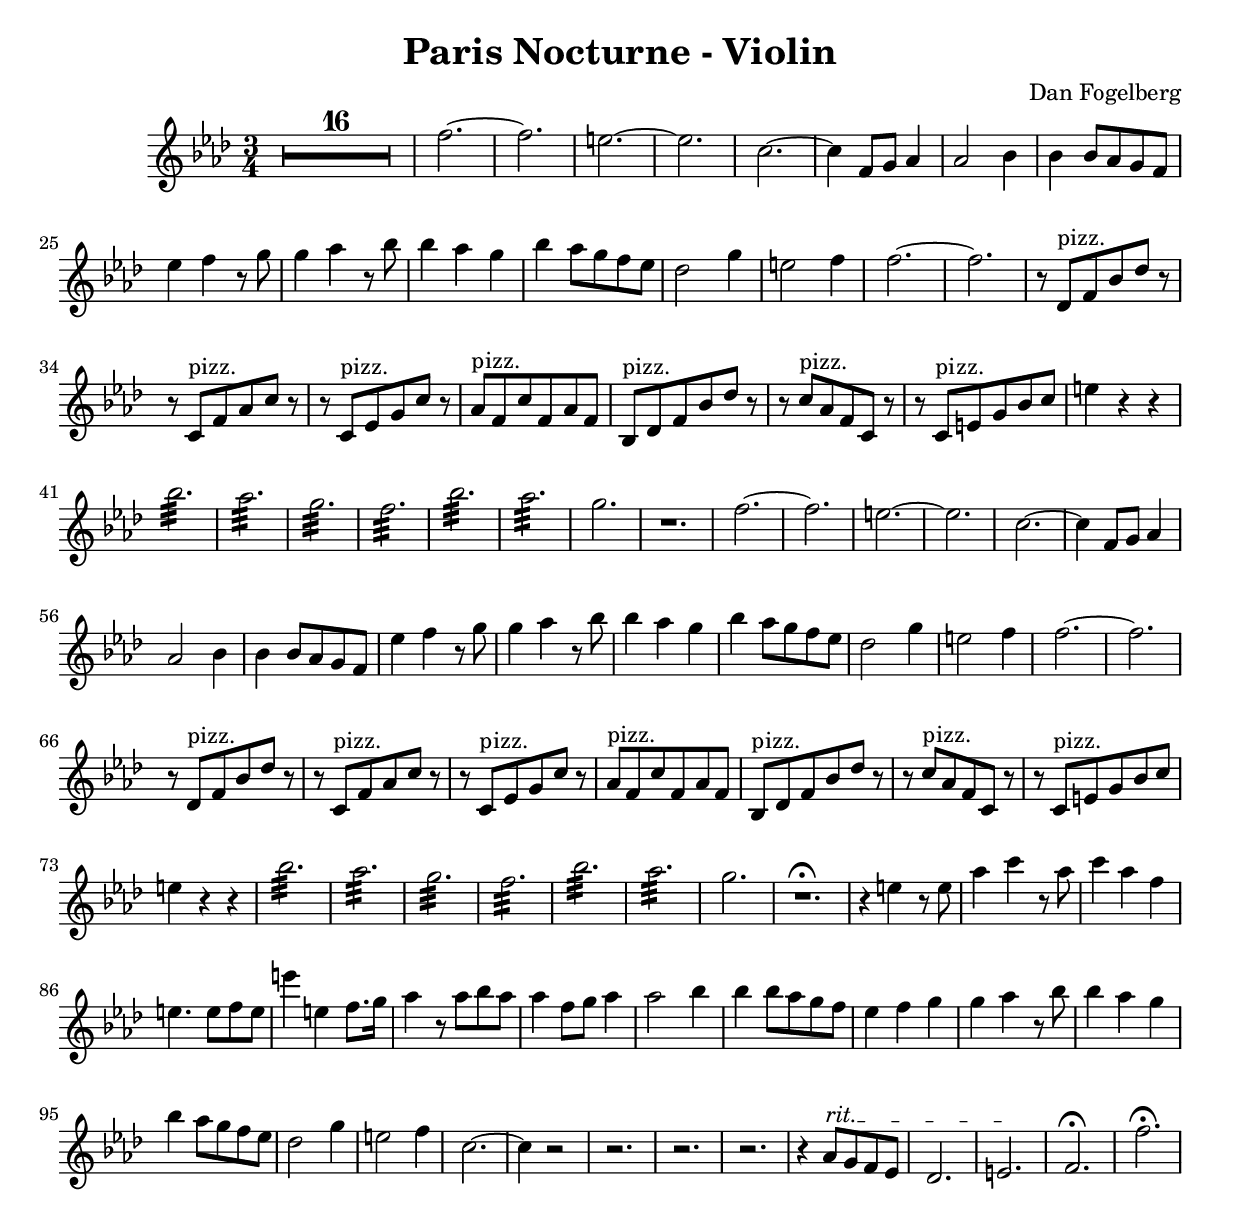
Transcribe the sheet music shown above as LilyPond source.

\version "2.18.2"
\header {
  title = "Paris Nocturne - Violin"
  composer = "Dan Fogelberg"
}
melody = \relative c'' {
  \clef treble
  \key f \minor
  \time 3/4
  \tempo 4 = 96 
  \set Score.tempoHideNote = ##t  
  \override Glissando.style = #'zigzag

  
  \compressFullBarRests
  R1*12
  f2.~f2.  e2.~e2.  c2.~c4 f,8 g8 aes4    aes2 bes4   bes4  bes8 aes8 g8 f8
  ees'4 f4 r8 g8   g4 aes4 r8 bes8   bes4 aes4 g4   bes4 aes8 g8 f8 ees8 
  des2 g4   e2  f4    f2.~f2.    

  r8 des,8^"pizz." f8 bes8 des8 r8
  r8 c,8^"pizz." f8 aes8 c8 r8
  r8 c,8^"pizz." ees8 g8 c8 r8
  aes8^"pizz." f8 c'8 f,8 aes8 f8

  bes,8^"pizz." des8 f8 bes8 des8 r8
  r8 c8^"pizz." aes8 f8 c8 r8
  r8 c8^"pizz." e8 g8 bes8 c8 e4 r4 r4 

  bes'2.:32  aes2.:32  g2.:32  f2.:32   bes2.:32  aes2.:32  g2. r1.

  f2.~f2.  e2.~e2.  c2.~c4 f,8 g8 aes4    aes2 bes4   bes4  bes8 aes8 g8 f8
  ees'4 f4 r8 g8   g4 aes4 r8 bes8   bes4 aes4 g4   bes4 aes8 g8 f8 ees8 
  des2 g4   e2  f4    f2.~f2. 

  r8 des,8^"pizz." f8 bes8 des8 r8
  r8 c,8^"pizz." f8 aes8 c8 r8
  r8 c,8^"pizz." ees8 g8 c8 r8
  aes8^"pizz." f8 c'8 f,8 aes8 f8

  bes,8^"pizz." des8 f8 bes8 des8 r8
  r8 c8^"pizz." aes8 f8 c8 r8
  r8 c8^"pizz." e8 g8 bes8 c8 e4 r4 r4 

  bes'2.:32  aes2.:32  g2.:32  f2.:32   bes2.:32  aes2.:32  g2. r1.\fermata

  r4 e4 r8 e8    aes4 c4 r8 aes8  c4 aes4 f4  e4. e8 f8 e8  e'4 e,4 f8. g16    
  aes4 r8 aes8 bes8 aes8    aes4  f8 g8 aes4   aes2 bes4  bes4  bes8 aes8 g8 f8 
  ees4 f4 g4   g4 aes4 r8 bes8   bes4 aes4 g4   bes4 aes8 g8 f8 ees8  
  des2 g4   e2  f4    c2.~c4 r2

  r2.  r2.  r2. r4

  \override TextSpanner.bound-details.left.text = "rit."
  aes8\startTextSpan g8 f8 ees8   des2.  e2.\stopTextSpan   f2.\fermata  f'2.\fermata

}

\score {
  \new Staff \melody
  \layout { }
  \midi {
     \tempo 2 = 72
    \context {
      \Voice
      \remove "Dynamic_performer"
    } 
  }
}